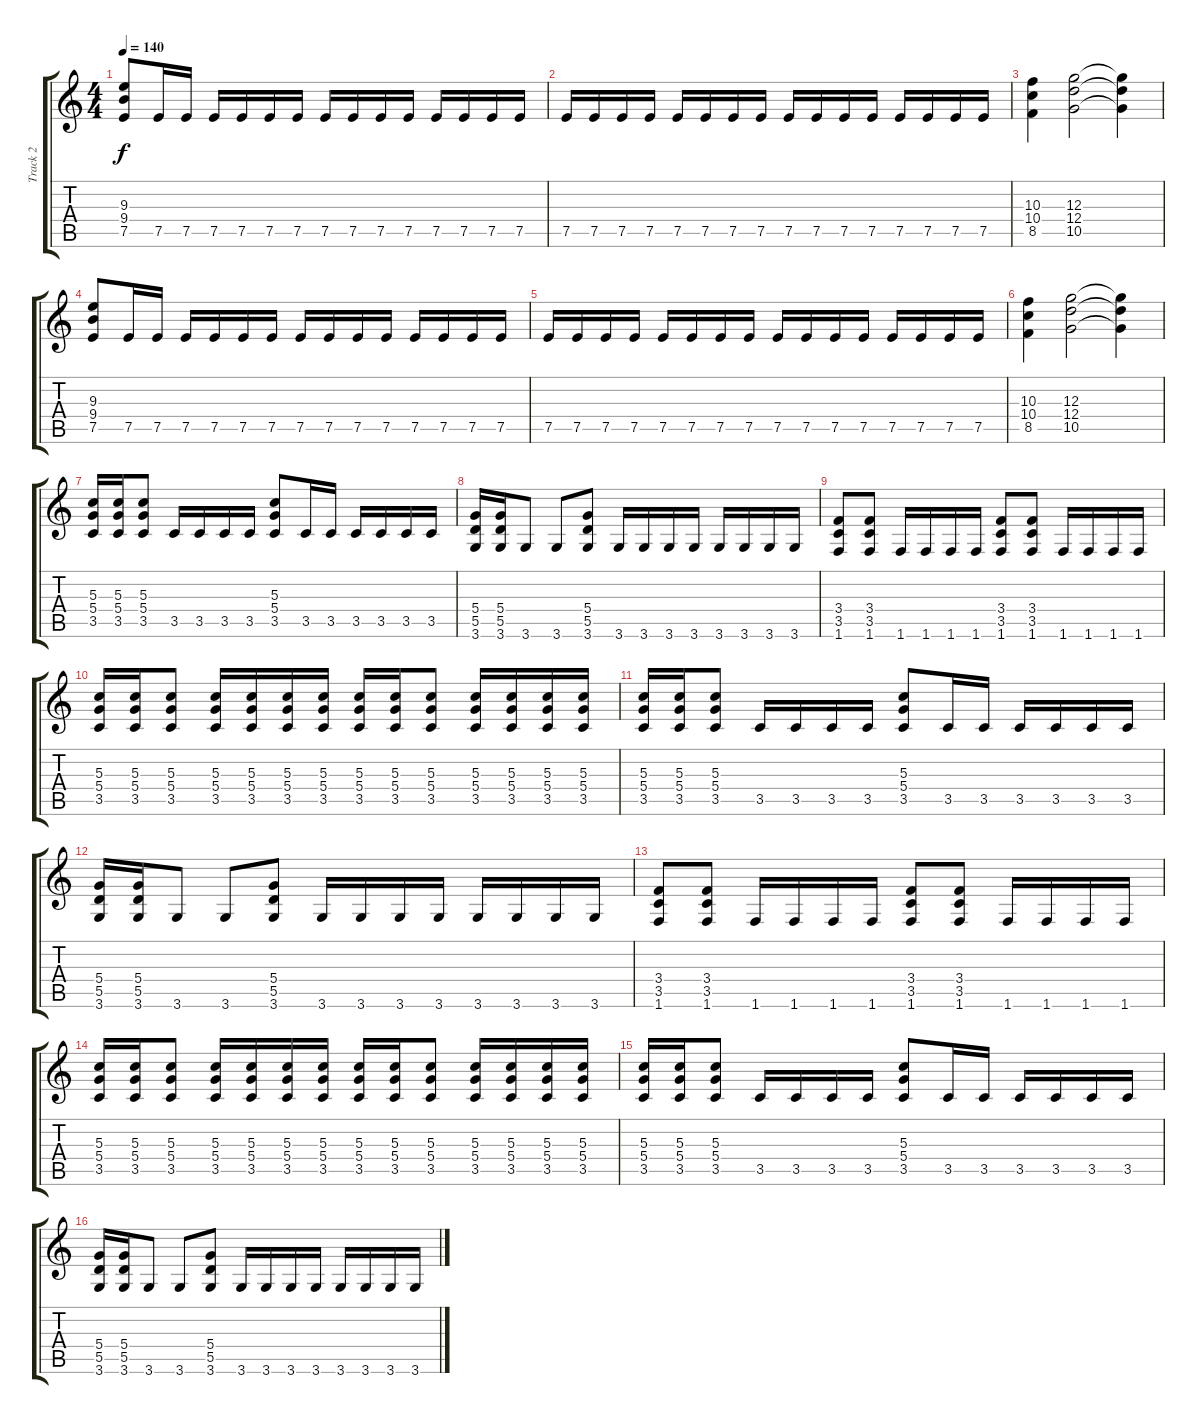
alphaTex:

\track ("Track 2" "Track 2") {instrument distortionguitar}
\staff {score tabs}
\tuning (E4 B3 G3 D3 A2 E2) {hide}
\ts (4 4)
\tempo 140
\clef g2
\ks c
(9.3 9.4 7.5).8{dy f} 7.5.16 7.5.16 7.5.16 7.5.16 7.5.16 7.5.16 7.5.16 7.5.16 7.5.16 7.5.16 7.5.16 7.5.16 7.5.16 7.5.16 |
7.5.16 7.5.16 7.5.16 7.5.16 7.5.16 7.5.16 7.5.16 7.5.16 7.5.16 7.5.16 7.5.16 7.5.16 7.5.16 7.5.16 7.5.16 7.5.16 |
(10.3 10.4 8.5).4 (12.3 12.4 10.5).2 (12.3{t} 12.4{t} 10.5{t}).4 |
(9.3 9.4 7.5).8 7.5.16 7.5.16 7.5.16 7.5.16 7.5.16 7.5.16 7.5.16 7.5.16 7.5.16 7.5.16 7.5.16 7.5.16 7.5.16 7.5.16 |
7.5.16 7.5.16 7.5.16 7.5.16 7.5.16 7.5.16 7.5.16 7.5.16 7.5.16 7.5.16 7.5.16 7.5.16 7.5.16 7.5.16 7.5.16 7.5.16 |
(10.3 10.4 8.5).4 (12.3 12.4 10.5).2 (12.3{t} 12.4{t} 10.5{t}).4 |
(5.3 5.4 3.5).16 (5.3 5.4 3.5).16 (5.3 5.4 3.5).8 3.5.16 3.5.16 3.5.16 3.5.16 (5.3 5.4 3.5).8 3.5.16 3.5.16 3.5.16 3.5.16 3.5.16 3.5.16 |
(5.4 5.5 3.6).16 (5.4 5.5 3.6).16 3.6.8 3.6.8 (5.4 5.5 3.6).8 3.6.16 3.6.16 3.6.16 3.6.16 3.6.16 3.6.16 3.6.16 3.6.16 |
(3.4 3.5 1.6).8 (3.4 3.5 1.6).8 1.6.16 1.6.16 1.6.16 1.6.16 (3.4 3.5 1.6).8 (3.4 3.5 1.6).8 1.6.16 1.6.16 1.6.16 1.6.16 |
(5.3 5.4 3.5).16 (5.3 5.4 3.5).16 (5.3 5.4 3.5).8 (5.3 5.4 3.5).16 (5.3 5.4 3.5).16 (5.3 5.4 3.5).16 (5.3 5.4 3.5).16 (5.3 5.4 3.5).16 (5.3 5.4 3.5).16 (5.3 5.4 3.5).8 (5.3 5.4 3.5).16 (5.3 5.4 3.5).16 (5.3 5.4 3.5).16 (5.3 5.4 3.5).16 |
(5.3 5.4 3.5).16 (5.3 5.4 3.5).16 (5.3 5.4 3.5).8 3.5.16 3.5.16 3.5.16 3.5.16 (5.3 5.4 3.5).8 3.5.16 3.5.16 3.5.16 3.5.16 3.5.16 3.5.16 |
(5.4 5.5 3.6).16 (5.4 5.5 3.6).16 3.6.8 3.6.8 (5.4 5.5 3.6).8 3.6.16 3.6.16 3.6.16 3.6.16 3.6.16 3.6.16 3.6.16 3.6.16 |
(3.4 3.5 1.6).8 (3.4 3.5 1.6).8 1.6.16 1.6.16 1.6.16 1.6.16 (3.4 3.5 1.6).8 (3.4 3.5 1.6).8 1.6.16 1.6.16 1.6.16 1.6.16 |
(5.3 5.4 3.5).16 (5.3 5.4 3.5).16 (5.3 5.4 3.5).8 (5.3 5.4 3.5).16 (5.3 5.4 3.5).16 (5.3 5.4 3.5).16 (5.3 5.4 3.5).16 (5.3 5.4 3.5).16 (5.3 5.4 3.5).16 (5.3 5.4 3.5).8 (5.3 5.4 3.5).16 (5.3 5.4 3.5).16 (5.3 5.4 3.5).16 (5.3 5.4 3.5).16 |
(5.3 5.4 3.5).16 (5.3 5.4 3.5).16 (5.3 5.4 3.5).8 3.5.16 3.5.16 3.5.16 3.5.16 (5.3 5.4 3.5).8 3.5.16 3.5.16 3.5.16 3.5.16 3.5.16 3.5.16 |
(5.4 5.5 3.6).16 (5.4 5.5 3.6).16 3.6.8 3.6.8 (5.4 5.5 3.6).8 3.6.16 3.6.16 3.6.16 3.6.16 3.6.16 3.6.16 3.6.16 3.6.16
